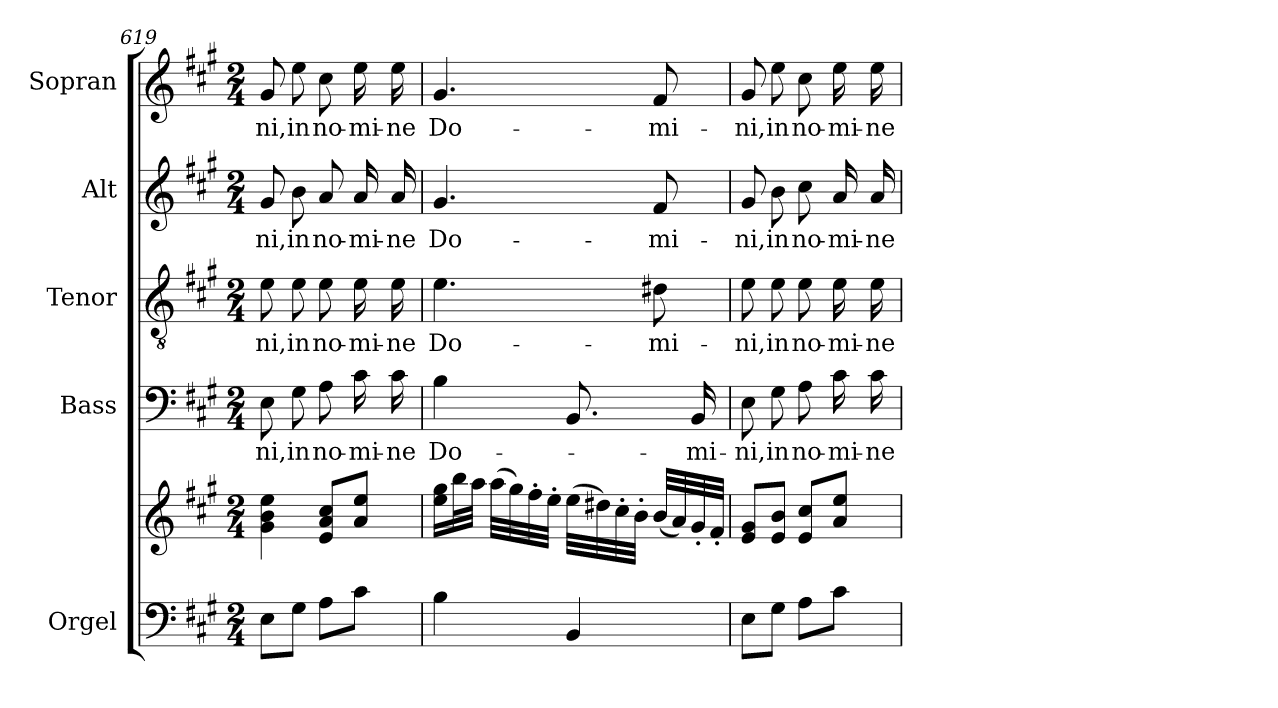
**kern	**kern	**kern	**text	**kern	**text	**kern	**text	**kern	**text
*part5	*part5	*part4	*part4	*part3	*part3	*part2	*part2	*part1	*part1
*staff6	*staff5	*staff4	*staff4	*staff3	*staff3	*staff2	*staff2	*staff1	*staff1
*I"Orgel	*	*I"Bass	*	*I"Tenor	*	*I"Alt	*	*I"Sopran	*
*I'Org.	*	*I'B.	*	*I'T.	*	*I'A.	*	*I'S.	*
*clefF4	*clefG2	*clefF4	*	*clefGv2	*	*clefG2	*	*clefG2	*
*k[f#c#g#]	*k[f#c#g#]	*k[f#c#g#]	*	*k[f#c#g#]	*	*k[f#c#g#]	*	*k[f#c#g#]	*
*A:	*A:	*A:	*	*A:	*	*A:	*	*A:	*
*M2/4	*M2/4	*M2/4	*	*M2/4	*	*M2/4	*	*M2/4	*
=619	=619	=619	=619	=619	=619	=619	=619	=619	=619
!	!	!	!LO:LY:b	!	!LO:LY:b	!	!LO:LY:b	!	!LO:LY:b
8E\L	4g#\ 4b\ 4ee\	8E\	-ni,	8e\	-ni,	8g#/	-ni,	8g#/	-ni,
!	!	!	!LO:LY:b	!	!LO:LY:b	!	!LO:LY:b	!	!LO:LY:b
8G#\J	.	8G#\	in	8e\	in	8b\	in	8ee\	in
!	!	!	!LO:LY:b	!	!LO:LY:b	!	!LO:LY:b	!	!LO:LY:b
8A\L	8e/ 8a/ 8cc#/L	8A\	no-	8e\	no-	8a/	no-	8cc#\	no-
!	!	!	!LO:LY:b	!	!LO:LY:b	!	!LO:LY:b	!	!LO:LY:b
8c#\J	8a/ 8ee/J	16c#\	-mi-	16e\	-mi-	16a/	-mi-	16ee\	-mi-
!	!	!	!LO:LY:b	!	!LO:LY:b	!	!LO:LY:b	!	!LO:LY:b
.	.	16c#\	-ne	16e\	-ne	16a/	-ne	16ee\	-ne
!!LO:PB:g=z
=620	=620	=620	=620	=620	=620	=620	=620	=620	=620
!	!	!	!LO:LY:b	!	!LO:LY:b	!	!LO:LY:b	!	!LO:LY:b
4B\	16ee\ 16gg#\LL	4B\	Do-	4.e\	Do-	4.g#/	Do-	4.g#/	Do-
.	32bb\L	.	.	.	.	.	.	.	.
.	32aa\JJJ	.	.	.	.	.	.	.	.
.	(>32aa\LLL	.	.	.	.	.	.	.	.
.	32gg#\)	.	.	.	.	.	.	.	.
.	32ff#'>\	.	.	.	.	.	.	.	.
.	32ee'>\JJJ	.	.	.	.	.	.	.	.
4BB/	(>32ee\LLL	8.BB/	.	.	.	.	.	.	.
.	32dd#X\)	.	.	.	.	.	.	.	.
.	32cc#'>\	.	.	.	.	.	.	.	.
.	32b'>\JJJ	.	.	.	.	.	.	.	.
!	!	!	!	!	!LO:LY:b	!	!LO:LY:b	!	!LO:LY:b
.	(<32b/LLL	.	.	8d#X\	-mi-	8f#/	-mi-	8f#/	-mi-
.	32a/)	.	.	.	.	.	.	.	.
!	!	!	!LO:LY:b	!	!	!	!	!	!
.	32g#'</	16BB/	-mi-	.	.	.	.	.	.
.	32f#'</JJJ	.	.	.	.	.	.	.	.
=621	=621	=621	=621	=621	=621	=621	=621	=621	=621
!	!	!	!LO:LY:b	!	!LO:LY:b	!	!LO:LY:b	!	!LO:LY:b
8E\L	8e/ 8g#/L	8E\	-ni,	8e\	-ni,	8g#/	-ni,	8g#/	-ni,
!	!	!	!LO:LY:b	!	!LO:LY:b	!	!LO:LY:b	!	!LO:LY:b
8G#\J	8e/ 8b/J	8G#\	in	8e\	in	8b\	in	8ee\	in
!	!	!	!LO:LY:b	!	!LO:LY:b	!	!LO:LY:b	!	!LO:LY:b
8A\L	8e/ 8cc#/L	8A\	no-	8e\	no-	8cc#\	no-	8cc#\	no-
!	!	!	!LO:LY:b	!	!LO:LY:b	!	!LO:LY:b	!	!LO:LY:b
8c#\J	8a/ 8ee/J	16c#\	-mi-	16e\	-mi-	16a/	-mi-	16ee\	-mi-
!	!	!	!LO:LY:b	!	!LO:LY:b	!	!LO:LY:b	!	!LO:LY:b
.	.	16c#\	-ne	16e\	-ne	16a/	-ne	16ee\	-ne
=	=	=	=	=	=	=	=	=	=
*-	*-	*-	*-	*-	*-	*-	*-	*-	*-
